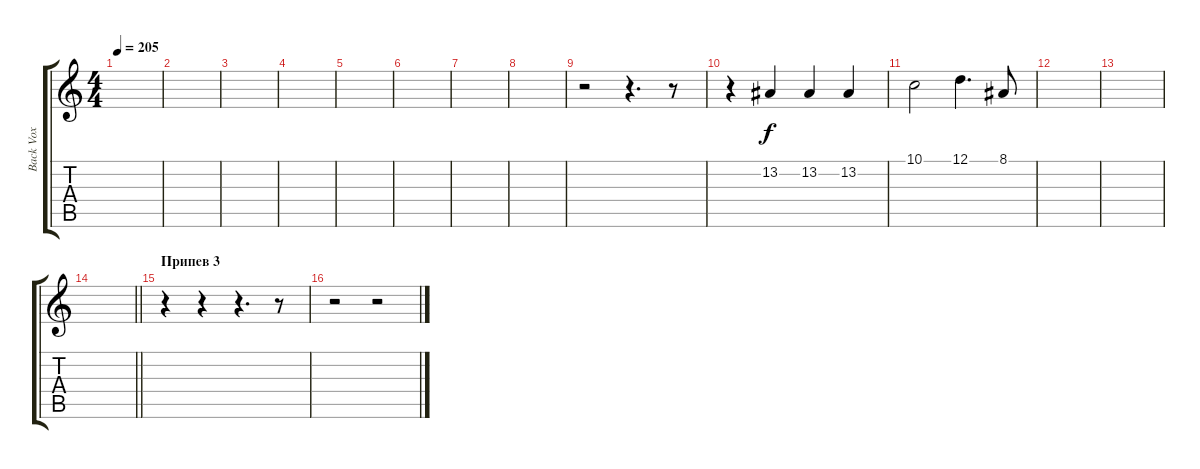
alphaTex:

\track ("Back Vox" "Back Vox") {instrument clarinet}
\staff {score tabs}
\tuning (D4 A3 F3 C3 G2 D2) {hide}
\ts (4 4)
\tempo 205
\clef g2
\ks c
|
|
|
|
|
|
|
|
r.2 r.4{d} r.8 |
r.4 13.2.4 13.2.4 13.2.4 |
10.1.2 12.1.4{d} 8.1.8 |
|
|
\barLineRight lightlight
|
\section ("" "Припев 3")
r.4 r.4 r.4{d} r.8 |
r.2 r.2
